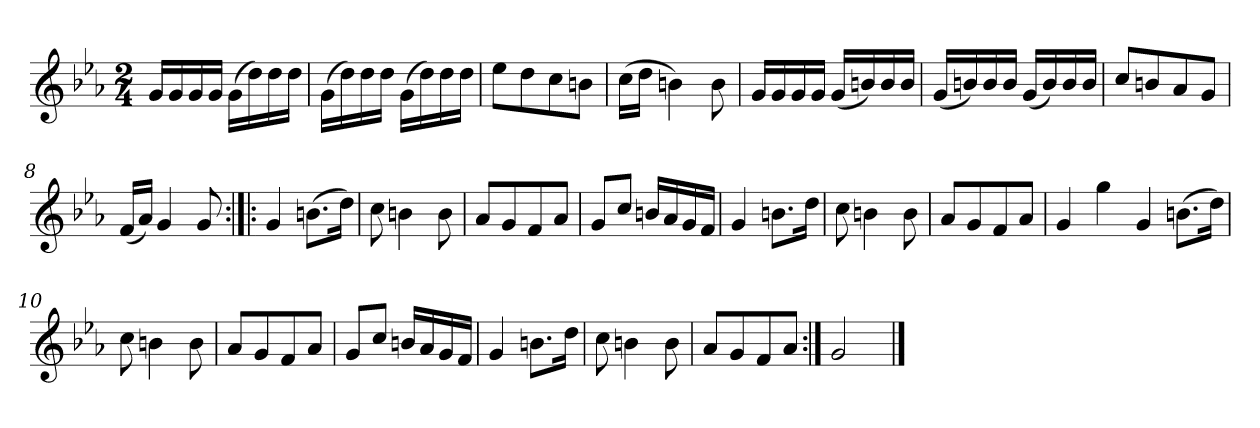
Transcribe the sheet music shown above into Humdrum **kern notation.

**kern
*part1
*staff1
*clefG2
*k[b-e-a-]
*M2/4
=1
16gLL
16g
16g
16gJJ
(16gLL
16dd)
16dd
16ddJJ
=2
(16gLL
16dd)
16dd
16ddJJ
(16gLL
16dd)
16dd
16ddJJ
=3
8ee-L
8dd
8cc
8bnJ
=4
(16ccLL
16ddJJ
4bn)
8b
=5
16gLL
16g
16g
16gJJ
(16gLL
16bn)
16b
16bJJ
=6
(16gLL
16bn)
16b
16bJJ
(16gLL
16b)
16b
16bJJ
=7
8ccL
8bn
8a-
8gJ
=8
(16fLL
16a-JJ)
4g
8g
=9:|!|:
4g
(8.bnL
16ddJk)
=10
8cc
4bn
8b
=11
8a-L
8g
8f
8a-J
=12
8gL
8ccJ
16bnLL
16a-
16g
16fJJ
=13
4g
8.bnL
16ddJk
=14
8cc
4bn
8b
=15
8a-L
8g
8f
8a-J
=16
4g
4gg
4g
(8.bnL
16ddJk)
=10
8cc
4bn
8b
=11
8a-L
8g
8f
8a-J
=12
8gL
8ccJ
16bnLL
16a-
16g
16fJJ
=13
4g
8.bnL
16ddJk
=14
8cc
4bn
8b
=15
8a-L
8g
8f
8a-J
=17:|!
2g
==
*-
